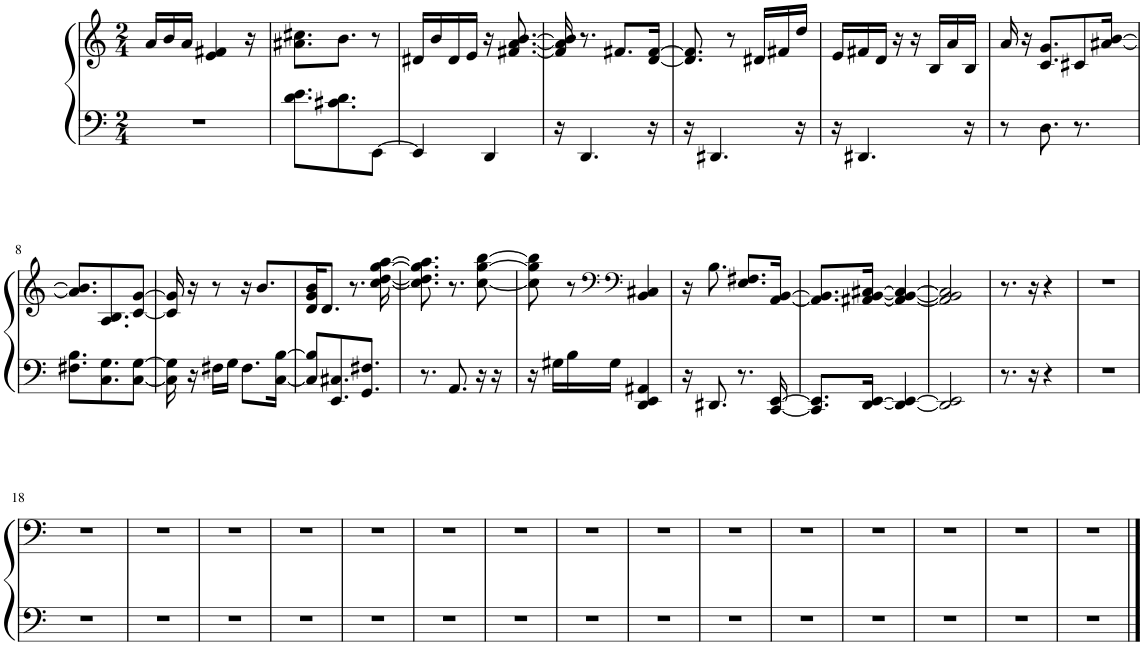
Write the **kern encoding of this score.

**kern	**kern
*part1	*part1
*staff2	*staff1
*I"Piano	*
*I'Pno	*
*clefF4	*clefG2
*k[]	*k[]
*M2/4	*M2/4
=1	=1
2r	16a/LL
.	16b/
.	16a/JJ
.	4e/ 4f#X/
.	16r
=2	=2
8.d\ 8.e\L	8.a#X\ 8.cc#X\L
8.c#X\ 8.d\	8.b\J
[8EE\J	8r
=3	=3
4EE/]	16d#X/LL
.	16b/
.	16d#/
.	16e/JJ
4DD/	16r
.	[8.f#X/ [8.a/ [8.b/
=4	=4
16r	16f#/] 16a/] 16b/]
4.DD/	8.r
.	8.f#X/L
16r	[16d/ [16f#/Jk
=5	=5
16r	8.d/] 8.f#/]
4.DD#X/	.
.	8r
.	16d#X/LL
.	16f#X/
16r	16dd/JJ
=6	=6
16r	16e/LL
4.DD#X/	16f#X/
.	16d/JJ
.	16r
.	16r
.	16B/LL
.	16a/
16r	16B/JJ
=7	=7
8r	16a/
.	16r
8.D\	8.c/ 8.g/L
8.r	8c#X/
.	[16a#X/ [16b/Jk
!!LO:LB:g=z
=8	=8
8.F#X\ 8.B\L	8.a#/] 8.b/]L
8.C\ 8.G\	8.A/ 8.B/
[8C\ [8G\J	[8c/ [8g/J
=9	=9
16C\] 16G\]	16c/] 16g/]
16r	16r
16F#X\LL	8r
16G\JJ	.
8.F#\L	16r
.	8.b/L
[16C\ [16B\Jk	.
=10	=10
8C/] 8B/]L	16d/ 16g/ 16b/K
.	8.d/J
8.EE/ 8.C#X/	.
.	8.r
8.GG/ 8.F#X/J	.
.	[16cc\ [16dd\ [16gg\ [16aa\
=11	=11
8.r	8.cc\] 8.dd\] 8.gg\] 8.aa\]
8.AA/	8.r
16r	[8cc\ [8gg\ [8bb\
16r	.
=12	=12
16r	8cc\] 8gg\] 8bb\]
16G#X\LL	.
16B\	8r
*	*clefF4
16G#\JJ	.
*	*clefF4
4DD/ 4EE/ 4AA#X/	4BB/ 4C#X/
=13	=13
16r	16r
8.DD#X/	8.B\
8.r	8.E/ 8.F#X/L
[16CC/ [16EE/	[16AA/ [16BB/Jk
=14	=14
8.CC/] 8.EE/]L	8.AA/] 8.BB/]L
[16DD/ [16EE/Jk	[16AA#X/ [16BB/ [16C#X/Jk
4DD/_ 4EE/_	4AA#/_ 4BB/_ 4C#/_
=15	=15
2DD/] 2EE/]	2AA#/] 2BB/] 2C#/]
=16	=16
8.r	8.r
16r	16r
4r	4r
=17	=17
2r	2r
!!LO:LB:g=z
=18	=18
2r	2r
=19	=19
2r	2r
=20	=20
2r	2r
=21	=21
2r	2r
=22	=22
2r	2r
=23	=23
2r	2r
=24	=24
2r	2r
=25	=25
2r	2r
=26	=26
2r	2r
=27	=27
2r	2r
=28	=28
2r	2r
=29	=29
2r	2r
=30	=30
2r	2r
=31	=31
2r	2r
=32	=32
2r	2r
==	==
*-	*-
